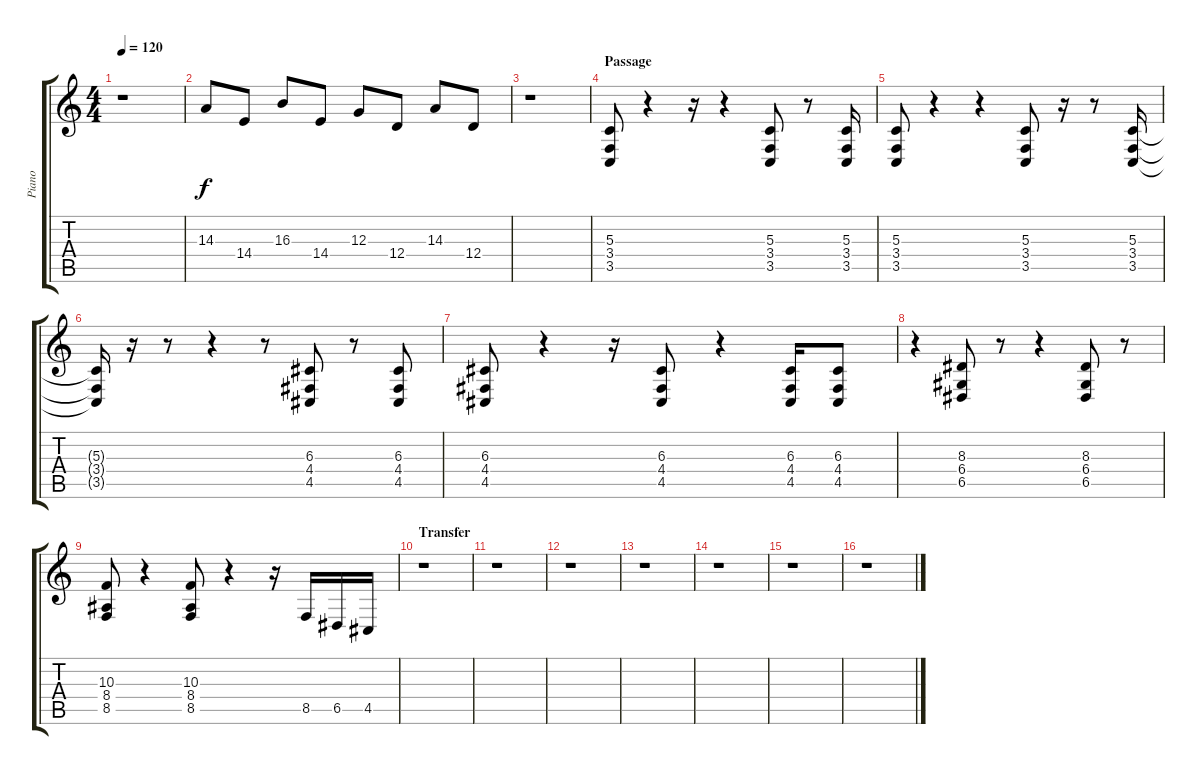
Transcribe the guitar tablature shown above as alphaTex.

\track ("Piano" "Piano") {instrument electricgrandpiano}
\staff {score tabs}
\tuning (E4 B3 G3 D3 A2 E2) {hide}
\ts (4 4)
\tempo 120
\clef g2
\ks c
r.1{dy f} |
14.3.8 14.4.8 16.3.8 14.4.8 12.3.8 12.4.8 14.3.8 12.4.8 |
r.1 |
\section ("" "Passage")
(5.3 3.4 3.5).8 r.4 r.16 r.4 (5.3 3.4 3.5).8 r.8 (5.3 3.4 3.5).16 |
(5.3 3.4 3.5).8 r.4 r.4 (5.3 3.4 3.5).8 r.16 r.8 (5.3 3.4 3.5).16 |
(5.3{t} 3.4{t} 3.5{t}).16 r.16 r.8 r.4 r.8 (6.3 4.4 4.5).8 r.8 (6.3 4.4 4.5).8 |
(6.3 4.4 4.5).8 r.4 r.16 (6.3 4.4 4.5).8 r.4 (6.3 4.4 4.5).16 (6.3 4.4 4.5).8 |
r.4 (8.3 6.4 6.5).8 r.8 r.4 (8.3 6.4 6.5).8 r.8 |
(10.3 8.4 8.5).8 r.4 (10.3 8.4 8.5).8 r.4 r.16 8.5.16 6.5.16 4.5.16 |
\section ("" "Transfer")
r.1 |
r.1 |
r.1 |
r.1 |
r.1 |
r.1 |
r.1
